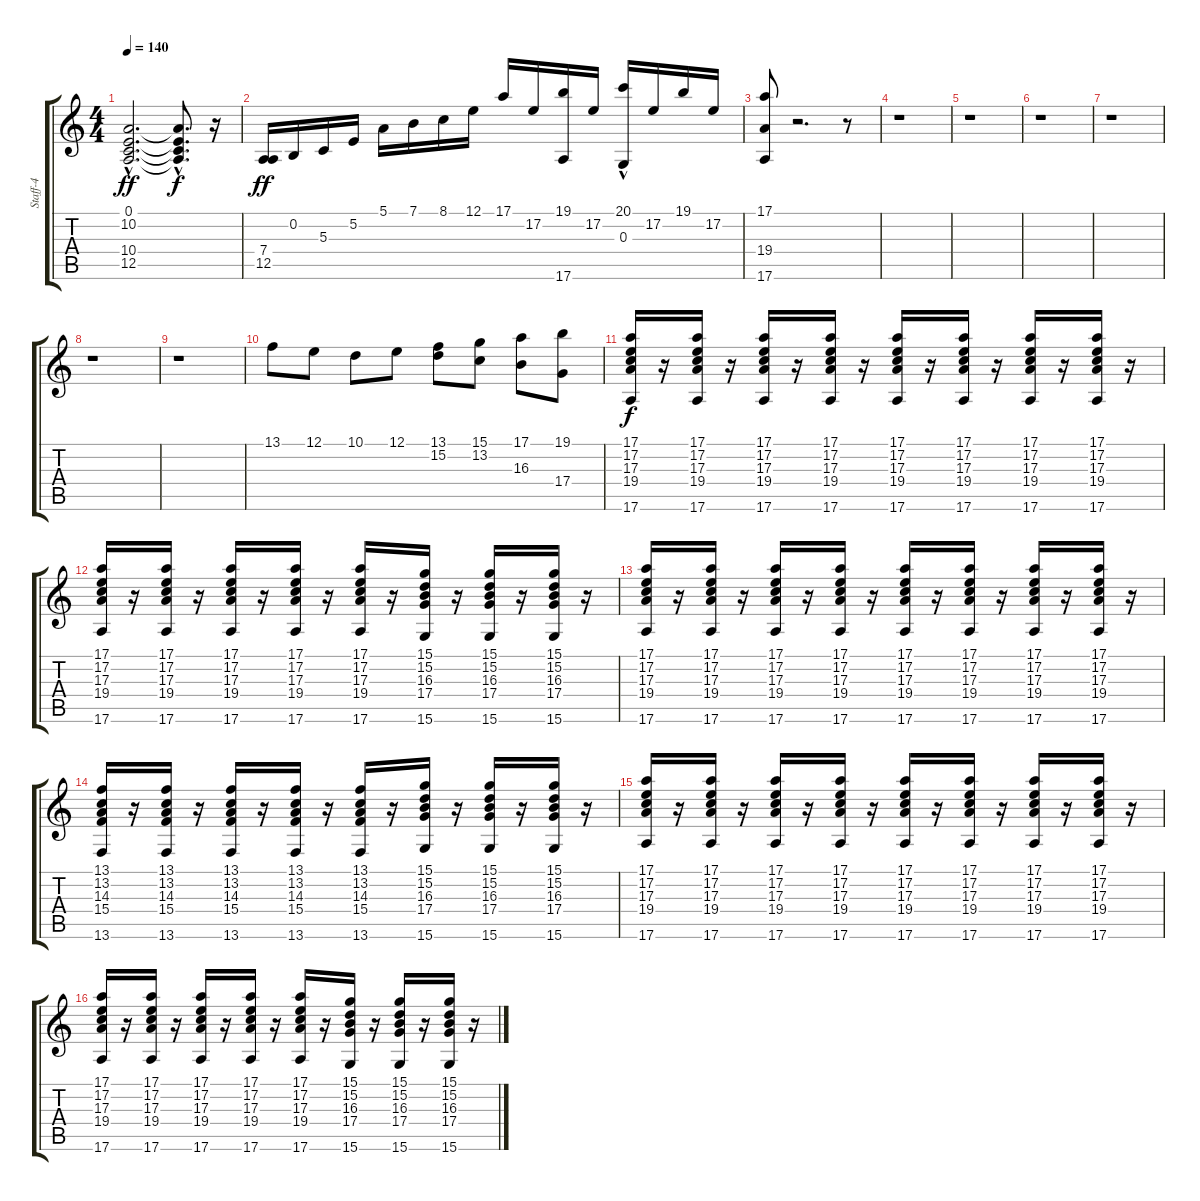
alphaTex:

\track ("Staff-4" "Staff-4") {instrument stringensemble1}
\staff {score tabs}
\tuning (E4 B3 G3 D3 A2 E2) {hide}
\ts (4 4)
\tempo 140
\clef g2
\ks c
(0.1{hac} 10.2{hac} 10.4{hac} 12.5{hac}).2{d dy ff} (0.1{hac t} 10.2{hac t} 10.4{hac t} 12.5{hac t}).8{d dy f} r.16 |
(7.4 12.5).16{dy ff} 0.2.16 5.3.16 5.2.16 5.1.16 7.1.16 8.1.16 12.1.16 17.1.16 17.2.16 (19.1 17.6).16 17.2.16 (20.1 0.3{hac}).16 17.2.16 19.1.16 17.2.16 |
(17.1 19.4 17.6).8 r.2{d} r.8 |
r.1 |
r.1 |
r.1 |
r.1 |
r.1 |
r.1 |
13.1.8 12.1.8 10.1.8 12.1.8 (13.1 15.2).8 (15.1 13.2).8 (17.1 16.3).8 (19.1 17.4).8 |
(17.1 17.2 17.3 19.4 17.6).16{dy f} r.16 (17.1 17.2 17.3 19.4 17.6).16 r.16 (17.1 17.2 17.3 19.4 17.6).16 r.16 (17.1 17.2 17.3 19.4 17.6).16 r.16 (17.1 17.2 17.3 19.4 17.6).16 r.16 (17.1 17.2 17.3 19.4 17.6).16 r.16 (17.1 17.2 17.3 19.4 17.6).16 r.16 (17.1 17.2 17.3 19.4 17.6).16 r.16 |
(17.1 17.2 17.3 19.4 17.6).16 r.16 (17.1 17.2 17.3 19.4 17.6).16 r.16 (17.1 17.2 17.3 19.4 17.6).16 r.16 (17.1 17.2 17.3 19.4 17.6).16 r.16 (17.1 17.2 17.3 19.4 17.6).16 r.16 (15.1 15.2 16.3 17.4 15.6).16 r.16 (15.1 15.2 16.3 17.4 15.6).16 r.16 (15.1 15.2 16.3 17.4 15.6).16 r.16 |
(17.1 17.2 17.3 19.4 17.6).16 r.16 (17.1 17.2 17.3 19.4 17.6).16 r.16 (17.1 17.2 17.3 19.4 17.6).16 r.16 (17.1 17.2 17.3 19.4 17.6).16 r.16 (17.1 17.2 17.3 19.4 17.6).16 r.16 (17.1 17.2 17.3 19.4 17.6).16 r.16 (17.1 17.2 17.3 19.4 17.6).16 r.16 (17.1 17.2 17.3 19.4 17.6).16 r.16 |
(13.1 13.2 14.3 15.4 13.6).16 r.16 (13.1 13.2 14.3 15.4 13.6).16 r.16 (13.1 13.2 14.3 15.4 13.6).16 r.16 (13.1 13.2 14.3 15.4 13.6).16 r.16 (13.1 13.2 14.3 15.4 13.6).16 r.16 (15.1 15.2 16.3 17.4 15.6).16 r.16 (15.1 15.2 16.3 17.4 15.6).16 r.16 (15.1 15.2 16.3 17.4 15.6).16 r.16 |
(17.1 17.2 17.3 19.4 17.6).16 r.16 (17.1 17.2 17.3 19.4 17.6).16 r.16 (17.1 17.2 17.3 19.4 17.6).16 r.16 (17.1 17.2 17.3 19.4 17.6).16 r.16 (17.1 17.2 17.3 19.4 17.6).16 r.16 (17.1 17.2 17.3 19.4 17.6).16 r.16 (17.1 17.2 17.3 19.4 17.6).16 r.16 (17.1 17.2 17.3 19.4 17.6).16 r.16 |
(17.1 17.2 17.3 19.4 17.6).16 r.16 (17.1 17.2 17.3 19.4 17.6).16 r.16 (17.1 17.2 17.3 19.4 17.6).16 r.16 (17.1 17.2 17.3 19.4 17.6).16 r.16 (17.1 17.2 17.3 19.4 17.6).16 r.16 (15.1 15.2 16.3 17.4 15.6).16 r.16 (15.1 15.2 16.3 17.4 15.6).16 r.16 (15.1 15.2 16.3 17.4 15.6).16 r.16
